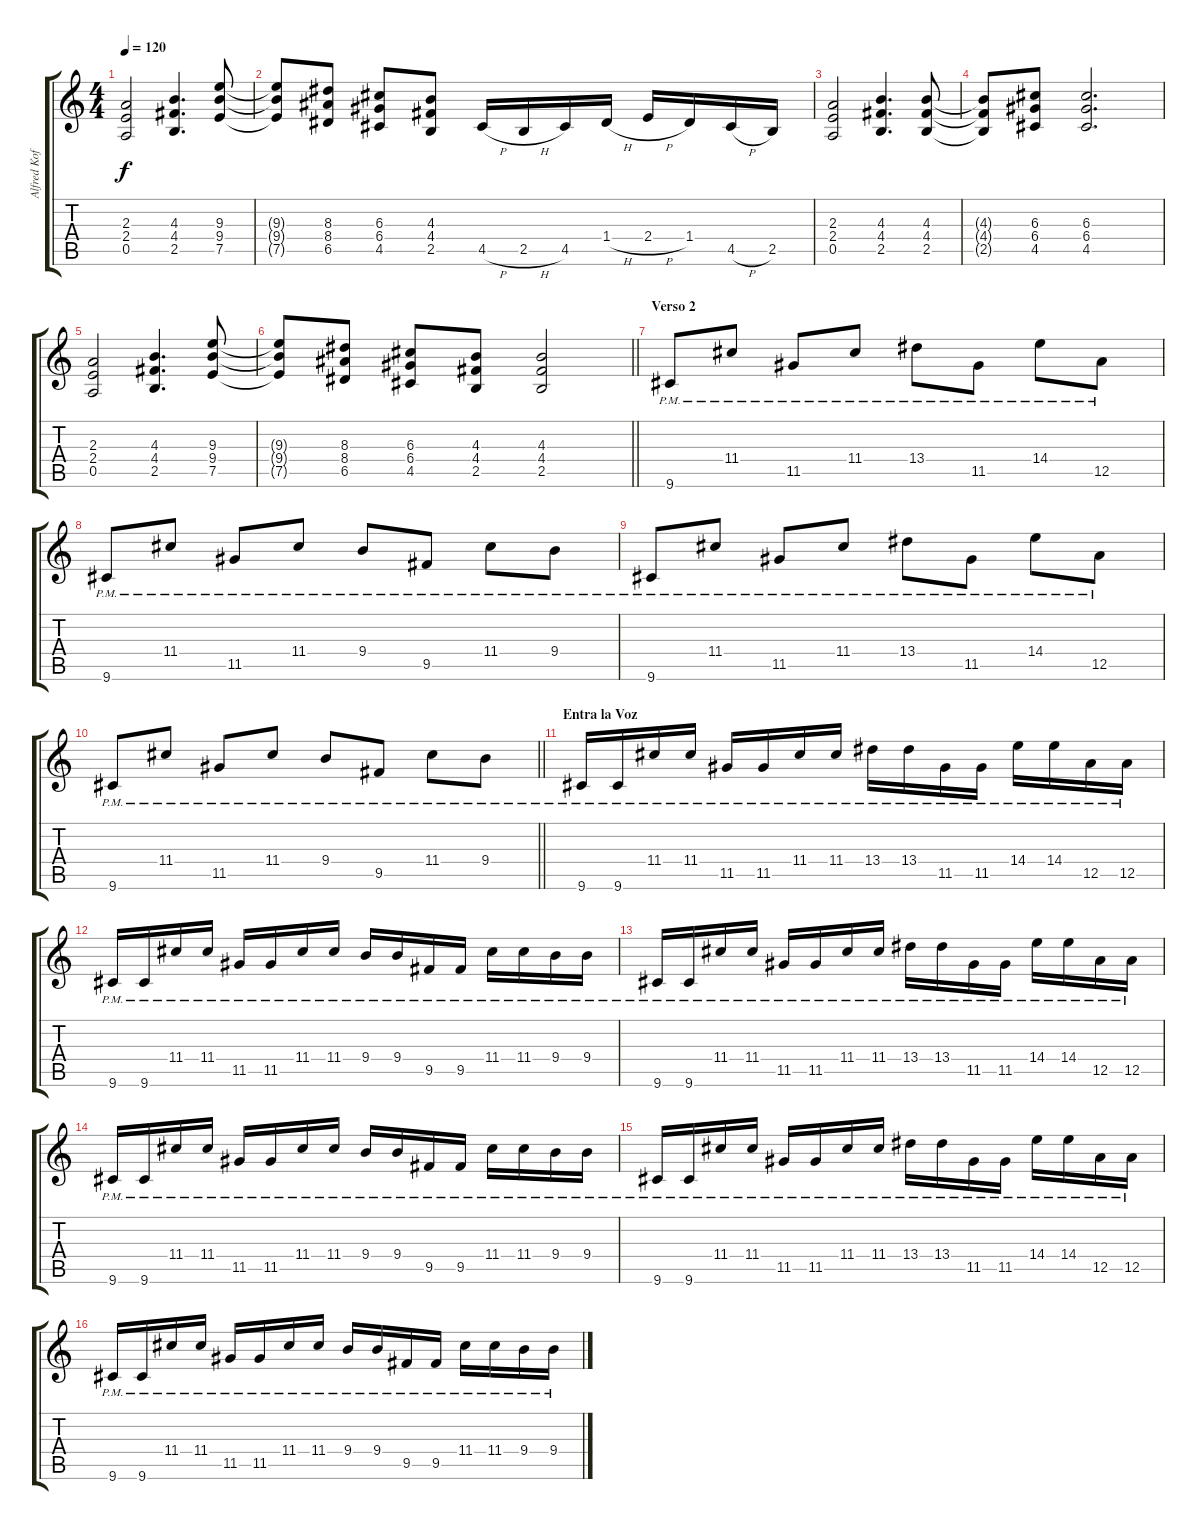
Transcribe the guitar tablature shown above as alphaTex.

\track ("Alfred Koffler 2" "Alfred Kof") {instrument distortionguitar}
\staff {score tabs}
\tuning (E4 B3 G3 D3 A2 E2) {hide}
\ts (4 4)
\tempo 120
\clef g2
\ks c
(2.3 2.4 0.5).2{dy f} (4.3 4.4 2.5).4{d} (9.3 9.4 7.5).8 |
(9.3{t} 9.4{t} 7.5{t}).8 (8.3 8.4 6.5).8 (6.3 6.4 4.5).8 (4.3 4.4 2.5).8 4.5{h}.16 2.5{h}.16 4.5.16 1.4{h}.16 2.4{h}.16 1.4.16 4.5{h}.16 2.5.16 |
(2.3 2.4 0.5).2 (4.3 4.4 2.5).4{d} (4.3 4.4 2.5).8 |
(4.3{t} 4.4{t} 2.5{t}).8 (6.3 6.4 4.5).8 (6.3 6.4 4.5).2{d} |
(2.3 2.4 0.5).2 (4.3 4.4 2.5).4{d} (9.3 9.4 7.5).8 |
\barLineRight lightlight
(9.3{t} 9.4{t} 7.5{t}).8 (8.3 8.4 6.5).8 (6.3 6.4 4.5).8 (4.3 4.4 2.5).8 (4.3 4.4 2.5).2 |
\section ("" "Verso 2")
9.6{pm}.8 11.4{pm}.8 11.5{pm}.8 11.4{pm}.8 13.4{pm}.8 11.5{pm}.8 14.4{pm}.8 12.5{pm}.8 |
9.6{pm}.8 11.4{pm}.8 11.5{pm}.8 11.4{pm}.8 9.4{pm}.8 9.5{pm}.8 11.4{pm}.8 9.4{pm}.8 |
9.6{pm}.8 11.4{pm}.8 11.5{pm}.8 11.4{pm}.8 13.4{pm}.8 11.5{pm}.8 14.4{pm}.8 12.5{pm}.8 |
\barLineRight lightlight
9.6{pm}.8 11.4{pm}.8 11.5{pm}.8 11.4{pm}.8 9.4{pm}.8 9.5{pm}.8 11.4{pm}.8 9.4{pm}.8 |
\section ("" "Entra la Voz")
9.6{pm}.16 9.6{pm}.16 11.4{pm}.16 11.4{pm}.16 11.5{pm}.16 11.5{pm}.16 11.4{pm}.16 11.4{pm}.16 13.4{pm}.16 13.4{pm}.16 11.5{pm}.16 11.5{pm}.16 14.4{pm}.16 14.4{pm}.16 12.5{pm}.16 12.5{pm}.16 |
9.6{pm}.16 9.6{pm}.16 11.4{pm}.16 11.4{pm}.16 11.5{pm}.16 11.5{pm}.16 11.4{pm}.16 11.4{pm}.16 9.4{pm}.16 9.4{pm}.16 9.5{pm}.16 9.5{pm}.16 11.4{pm}.16 11.4{pm}.16 9.4{pm}.16 9.4{pm}.16 |
9.6{pm}.16 9.6{pm}.16 11.4{pm}.16 11.4{pm}.16 11.5{pm}.16 11.5{pm}.16 11.4{pm}.16 11.4{pm}.16 13.4{pm}.16 13.4{pm}.16 11.5{pm}.16 11.5{pm}.16 14.4{pm}.16 14.4{pm}.16 12.5{pm}.16 12.5{pm}.16 |
9.6{pm}.16 9.6{pm}.16 11.4{pm}.16 11.4{pm}.16 11.5{pm}.16 11.5{pm}.16 11.4{pm}.16 11.4{pm}.16 9.4{pm}.16 9.4{pm}.16 9.5{pm}.16 9.5{pm}.16 11.4{pm}.16 11.4{pm}.16 9.4{pm}.16 9.4{pm}.16 |
9.6{pm}.16 9.6{pm}.16 11.4{pm}.16 11.4{pm}.16 11.5{pm}.16 11.5{pm}.16 11.4{pm}.16 11.4{pm}.16 13.4{pm}.16 13.4{pm}.16 11.5{pm}.16 11.5{pm}.16 14.4{pm}.16 14.4{pm}.16 12.5{pm}.16 12.5{pm}.16 |
9.6{pm}.16 9.6{pm}.16 11.4{pm}.16 11.4{pm}.16 11.5{pm}.16 11.5{pm}.16 11.4{pm}.16 11.4{pm}.16 9.4{pm}.16 9.4{pm}.16 9.5{pm}.16 9.5{pm}.16 11.4{pm}.16 11.4{pm}.16 9.4{pm}.16 9.4{pm}.16
